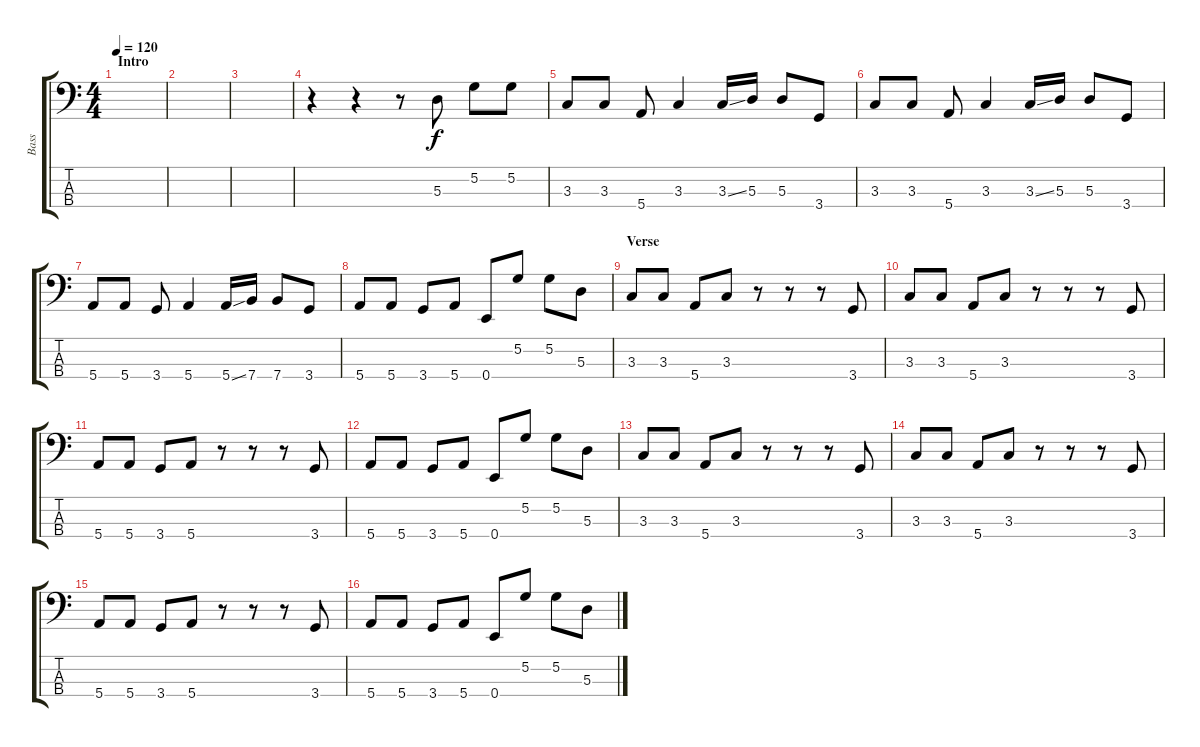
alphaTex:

\track ("Bass" "Bass") {instrument electricbassfinger}
\staff {score tabs}
\tuning (G2 D2 A1 E1) {hide}
\ts (4 4)
\section ("" "Intro")
\tempo 120
\clef f4
\ks c
|
|
|
r.4 r.4 r.8 5.3.8 5.2.8 5.2.8 |
3.3.8 3.3.8 5.4.8 3.3.4 3.3{ss}.16 5.3.16 5.3.8 3.4.8 |
3.3.8 3.3.8 5.4.8 3.3.4 3.3{ss}.16 5.3.16 5.3.8 3.4.8 |
5.4.8 5.4.8 3.4.8 5.4.4 5.4{ss}.16 7.4.16 7.4.8 3.4.8 |
5.4.8 5.4.8 3.4.8 5.4.8 0.4.8 5.2.8 5.2.8 5.3.8 |
\section ("" "Verse")
3.3.8 3.3.8 5.4.8 3.3.8 r.8 r.8 r.8 3.4.8 |
3.3.8 3.3.8 5.4.8 3.3.8 r.8 r.8 r.8 3.4.8 |
5.4.8 5.4.8 3.4.8 5.4.8 r.8 r.8 r.8 3.4.8 |
5.4.8 5.4.8 3.4.8 5.4.8 0.4.8 5.2.8 5.2.8 5.3.8 |
3.3.8 3.3.8 5.4.8 3.3.8 r.8 r.8 r.8 3.4.8 |
3.3.8 3.3.8 5.4.8 3.3.8 r.8 r.8 r.8 3.4.8 |
5.4.8 5.4.8 3.4.8 5.4.8 r.8 r.8 r.8 3.4.8 |
5.4.8 5.4.8 3.4.8 5.4.8 0.4.8 5.2.8 5.2.8 5.3.8
